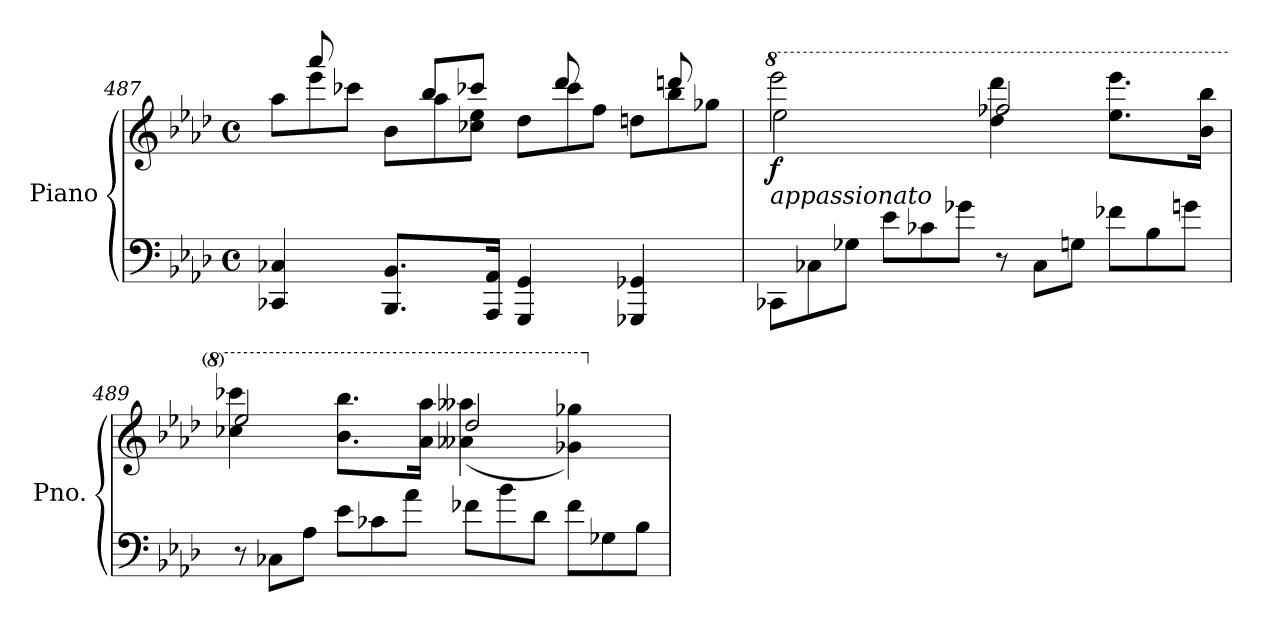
**kern	**kern	**dynam
*part1	*part1	*part1
*staff2	*staff1	*staff1/2
*I"Piano	*	*
*I'Pno.	*	*
*clefF4	*clefG2	*
*k[b-e-a-d-]	*k[b-e-a-d-]	*
*M4/4	*M4/4	*
*met(c)	*met(c)	*
*	*Xtuplet	*
=487	=487	=487
*	*^	*
4CC-X/ 4C-X/	12ryy	12aa-\L	.
.	12aaa-/	12eee-\	.
.	12ryy	12ccc-X\J	.
*	*MM128	*	*
8.BBB-/ 8.BB-/L	12ryy	12b-\L	.
.	12bb-/L	12aa-\	.
.	12ccc-X/J	12cc-X\ 12ee-\J	.
16AAA-/ 16AA-/Jk	.	.	.
*	*MM118	*	*
4GGG/ 4GG/	12ryy	12dd-\L	.
.	12ddd-/	12ccc-\	.
.	12ryy	12ff\J	.
*	*MM114	*	*
4GGG-X/ 4GG-X/	12ryy	12ddn\L	.
.	12dddn/	12bb-\	.
*	*MM80	*	*
.	12ryy	12gg-X\J	.
!!LO:LB:g=z	!!
=488	=488	=488	=488
*Xtuplet	*	*	*
*	*8va	*	*
*	*MM132	*	*
!LO:TX:a:i:t=appassionato	!	!	!
!	!	!	!LO:DY:b
12CC-X\L	2eeee-\	2eee-\	f
12C-X\	.	.	.
12G-X\J	.	.	.
12e-\L	.	.	.
12c-X\	.	.	.
12g-X\J	.	.	.
12r	2fff-X/	4ddd-\ 4dddd-\	.
12C-\L	.	.	.
12Gn\J	.	.	.
12f-X\L	.	8.eee-\ 8.eeee-\L	.
12B-\	.	.	.
12gn\J	.	.	.
.	.	16bb-\ 16bbb-\Jk	.
=489	=489	=489	=489
12r	2eee-/	4ccc-X\ 4cccc-X\	.
12C-X\L	.	.	.
12A-\J	.	.	.
12e-\L	.	8.bb-\ 8.bbb-\L	.
12c-X\	.	.	.
12a-\J	.	.	.
.	.	16aa-\ 16aaa-\Jk	.
12f-X\L	2ddd-/	(>4aa--X\ 4aaa--X\	.
12b-\	.	.	.
12d-\J	.	.	.
12f-\L	.	4gg-X\ 4ggg-X\)	.
12G-X\	.	.	.
12B-\J	.	.	.
*	*v	*v	*
*	*X8va	*
=	=	=
*-	*-	*-
